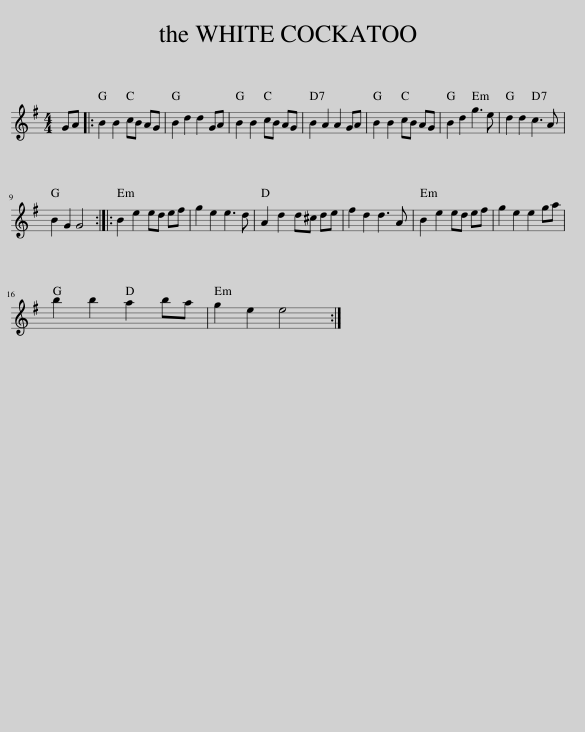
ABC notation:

X:1
L:1/8
M:4/4
I:linebreak $
K:G
V:1 treble
V:1
 GA |: B2 B2 cB AG | B2 d2 d2 GA | B2 B2 cB AG | B2 A2 A2 GA | %5
 B2 B2 cB AG | B2 d2 g3 e | d2 d2 c3 A |$ B2 G2 G4 :: B2 e2 ed ef | %10
 g2 e2 e3 d | A2 d2 d^c de | f2 d2 d3 A | B2 e2 ed ef | g2 e2 e2 ga |$ %15
 b2 b2 a2 ba | g2 e2 e4 :| %17
